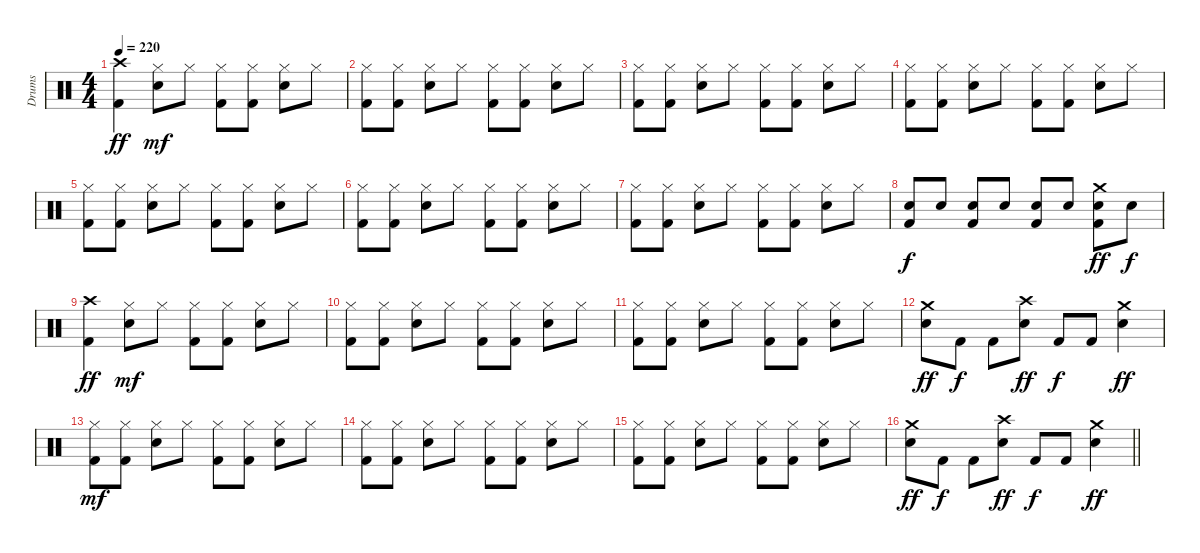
\track ("Drums" "Drums") {instrument percussion}
\staff {score}
\articulation defaults
\ts (4 4)
\tempo 220
\clef neutral
\ks c
("Crash high (hit)" "Kick (hit) 2").4{dy ff} ("Hi-Hat (closed)" "Electric Snare (hit)").8{dy mf} "Hi-Hat (closed)".8 ("Hi-Hat (closed)" "Kick (hit) 2").8 ("Hi-Hat (closed)" "Kick (hit) 2").8 ("Hi-Hat (closed)" "Electric Snare (hit)").8 "Hi-Hat (closed)".8 |
("Hi-Hat (closed)" "Kick (hit) 2").8 ("Hi-Hat (closed)" "Kick (hit) 2").8 ("Hi-Hat (closed)" "Electric Snare (hit)").8 "Hi-Hat (closed)".8 ("Hi-Hat (closed)" "Kick (hit) 2").8 ("Hi-Hat (closed)" "Kick (hit) 2").8 ("Hi-Hat (closed)" "Electric Snare (hit)").8 "Hi-Hat (closed)".8 |
("Hi-Hat (closed)" "Kick (hit) 2").8 ("Hi-Hat (closed)" "Kick (hit) 2").8 ("Hi-Hat (closed)" "Electric Snare (hit)").8 "Hi-Hat (closed)".8 ("Hi-Hat (closed)" "Kick (hit) 2").8 ("Hi-Hat (closed)" "Kick (hit) 2").8 ("Hi-Hat (closed)" "Electric Snare (hit)").8 "Hi-Hat (closed)".8 |
("Hi-Hat (closed)" "Kick (hit) 2").8 ("Hi-Hat (closed)" "Kick (hit) 2").8 ("Hi-Hat (closed)" "Electric Snare (hit)").8 "Hi-Hat (closed)".8 ("Hi-Hat (closed)" "Kick (hit) 2").8 ("Hi-Hat (closed)" "Kick (hit) 2").8 ("Hi-Hat (closed)" "Electric Snare (hit)").8 "Hi-Hat (closed)".8 |
("Hi-Hat (closed)" "Kick (hit) 2").8 ("Hi-Hat (closed)" "Kick (hit) 2").8 ("Hi-Hat (closed)" "Electric Snare (hit)").8 "Hi-Hat (closed)".8 ("Hi-Hat (closed)" "Kick (hit) 2").8 ("Hi-Hat (closed)" "Kick (hit) 2").8 ("Hi-Hat (closed)" "Electric Snare (hit)").8 "Hi-Hat (closed)".8 |
("Hi-Hat (closed)" "Kick (hit) 2").8 ("Hi-Hat (closed)" "Kick (hit) 2").8 ("Hi-Hat (closed)" "Electric Snare (hit)").8 "Hi-Hat (closed)".8 ("Hi-Hat (closed)" "Kick (hit) 2").8 ("Hi-Hat (closed)" "Kick (hit) 2").8 ("Hi-Hat (closed)" "Electric Snare (hit)").8 "Hi-Hat (closed)".8 |
("Hi-Hat (closed)" "Kick (hit) 2").8 ("Hi-Hat (closed)" "Kick (hit) 2").8 ("Hi-Hat (closed)" "Electric Snare (hit)").8 "Hi-Hat (closed)".8 ("Hi-Hat (closed)" "Kick (hit) 2").8 ("Hi-Hat (closed)" "Kick (hit) 2").8 ("Hi-Hat (closed)" "Electric Snare (hit)").8 "Hi-Hat (closed)".8 |
("Electric Snare (hit)" "Kick (hit) 2").8{dy f} "Electric Snare (hit)".8 ("Electric Snare (hit)" "Kick (hit) 2").8 "Electric Snare (hit)".8 ("Electric Snare (hit)" "Kick (hit) 2").8 "Electric Snare (hit)".8 ("Crash medium (hit)" "Electric Snare (hit)" "Kick (hit) 2").8{dy ff} "Electric Snare (hit)".8{dy f} |
("Crash high (hit)" "Kick (hit) 2").4{dy ff} ("Hi-Hat (closed)" "Electric Snare (hit)").8{dy mf} "Hi-Hat (closed)".8 ("Hi-Hat (closed)" "Kick (hit) 2").8 ("Hi-Hat (closed)" "Kick (hit) 2").8 ("Hi-Hat (closed)" "Electric Snare (hit)").8 "Hi-Hat (closed)".8 |
("Hi-Hat (closed)" "Kick (hit) 2").8 ("Hi-Hat (closed)" "Kick (hit) 2").8 ("Hi-Hat (closed)" "Electric Snare (hit)").8 "Hi-Hat (closed)".8 ("Hi-Hat (closed)" "Kick (hit) 2").8 ("Hi-Hat (closed)" "Kick (hit) 2").8 ("Hi-Hat (closed)" "Electric Snare (hit)").8 "Hi-Hat (closed)".8 |
("Hi-Hat (closed)" "Kick (hit) 2").8 ("Hi-Hat (closed)" "Kick (hit) 2").8 ("Hi-Hat (closed)" "Electric Snare (hit)").8 "Hi-Hat (closed)".8 ("Hi-Hat (closed)" "Kick (hit) 2").8 ("Hi-Hat (closed)" "Kick (hit) 2").8 ("Hi-Hat (closed)" "Electric Snare (hit)").8 "Hi-Hat (closed)".8 |
("Crash medium (hit)" "Electric Snare (hit)").8{dy ff} "Kick (hit) 2".8{dy f} "Kick (hit) 2".8 ("Crash high (hit)" "Electric Snare (hit)").8{dy ff} "Kick (hit) 2".8{dy f} "Kick (hit) 2".8 ("Crash medium (hit)" "Electric Snare (hit)").4{dy ff} |
("Hi-Hat (closed)" "Kick (hit) 2").8{dy mf} ("Hi-Hat (closed)" "Kick (hit) 2").8 ("Hi-Hat (closed)" "Electric Snare (hit)").8 "Hi-Hat (closed)".8 ("Hi-Hat (closed)" "Kick (hit) 2").8 ("Hi-Hat (closed)" "Kick (hit) 2").8 ("Hi-Hat (closed)" "Electric Snare (hit)").8 "Hi-Hat (closed)".8 |
("Hi-Hat (closed)" "Kick (hit) 2").8 ("Hi-Hat (closed)" "Kick (hit) 2").8 ("Hi-Hat (closed)" "Electric Snare (hit)").8 "Hi-Hat (closed)".8 ("Hi-Hat (closed)" "Kick (hit) 2").8 ("Hi-Hat (closed)" "Kick (hit) 2").8 ("Hi-Hat (closed)" "Electric Snare (hit)").8 "Hi-Hat (closed)".8 |
("Hi-Hat (closed)" "Kick (hit) 2").8 ("Hi-Hat (closed)" "Kick (hit) 2").8 ("Hi-Hat (closed)" "Electric Snare (hit)").8 "Hi-Hat (closed)".8 ("Hi-Hat (closed)" "Kick (hit) 2").8 ("Hi-Hat (closed)" "Kick (hit) 2").8 ("Hi-Hat (closed)" "Electric Snare (hit)").8 "Hi-Hat (closed)".8 |
\barLineRight lightlight
("Crash medium (hit)" "Electric Snare (hit)").8{dy ff} "Kick (hit) 2".8{dy f} "Kick (hit) 2".8 ("Crash high (hit)" "Electric Snare (hit)").8{dy ff} "Kick (hit) 2".8{dy f} "Kick (hit) 2".8 ("Crash medium (hit)" "Electric Snare (hit)").4{dy ff}
